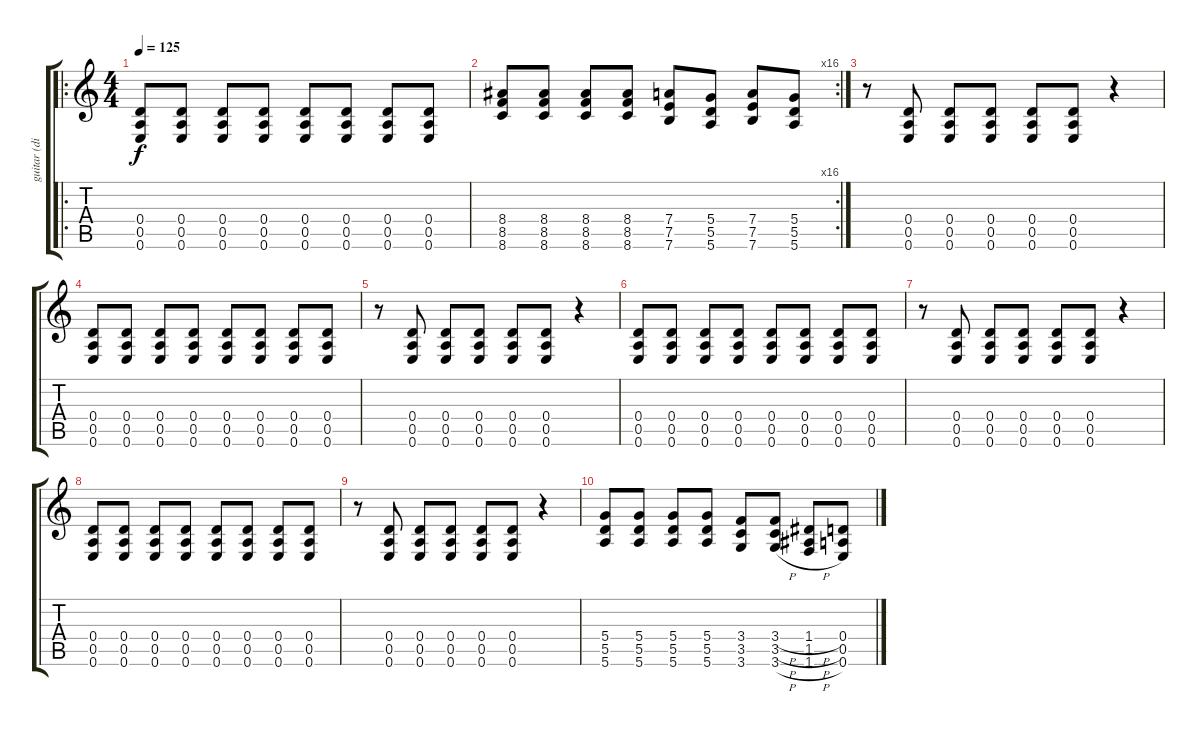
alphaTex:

\track ("guitar (distortion)" "guitar (di") {instrument overdrivenguitar}
\staff {score tabs}
\tuning (E4 B3 G3 D3 A2 E2) {hide}
\ro
\ts (4 4)
\tempo 125
\clef g2
\ks c
(0.4 0.5 0.6).8{dy f} (0.4 0.5 0.6).8 (0.4 0.5 0.6).8 (0.4 0.5 0.6).8 (0.4 0.5 0.6).8 (0.4 0.5 0.6).8 (0.4 0.5 0.6).8 (0.4 0.5 0.6).8 |
\rc 16
(8.4 8.5 8.6).8 (8.4 8.5 8.6).8 (8.4 8.5 8.6).8 (8.4 8.5 8.6).8 (7.4 7.5 7.6).8 (5.4 5.5 5.6).8 (7.4 7.5 7.6).8 (5.4 5.5 5.6).8 |
r.8 (0.4 0.5 0.6).8 (0.4 0.5 0.6).8 (0.4 0.5 0.6).8 (0.4 0.5 0.6).8 (0.4 0.5 0.6).8 r.4 |
(0.4 0.5 0.6).8 (0.4 0.5 0.6).8 (0.4 0.5 0.6).8 (0.4 0.5 0.6).8 (0.4 0.5 0.6).8 (0.4 0.5 0.6).8 (0.4 0.5 0.6).8 (0.4 0.5 0.6).8 |
r.8 (0.4 0.5 0.6).8 (0.4 0.5 0.6).8 (0.4 0.5 0.6).8 (0.4 0.5 0.6).8 (0.4 0.5 0.6).8 r.4 |
(0.4 0.5 0.6).8 (0.4 0.5 0.6).8 (0.4 0.5 0.6).8 (0.4 0.5 0.6).8 (0.4 0.5 0.6).8 (0.4 0.5 0.6).8 (0.4 0.5 0.6).8 (0.4 0.5 0.6).8 |
r.8 (0.4 0.5 0.6).8 (0.4 0.5 0.6).8 (0.4 0.5 0.6).8 (0.4 0.5 0.6).8 (0.4 0.5 0.6).8 r.4 |
(0.4 0.5 0.6).8 (0.4 0.5 0.6).8 (0.4 0.5 0.6).8 (0.4 0.5 0.6).8 (0.4 0.5 0.6).8 (0.4 0.5 0.6).8 (0.4 0.5 0.6).8 (0.4 0.5 0.6).8 |
r.8 (0.4 0.5 0.6).8 (0.4 0.5 0.6).8 (0.4 0.5 0.6).8 (0.4 0.5 0.6).8 (0.4 0.5 0.6).8 r.4 |
(5.4 5.5 5.6).8 (5.4 5.5 5.6).8 (5.4 5.5 5.6).8 (5.4 5.5 5.6).8 (3.4 3.5 3.6).8 (3.4{h} 3.5{h} 3.6{h}).8 (1.4{h} 1.5{h} 1.6{h}).8 (0.4 0.5 0.6).8
